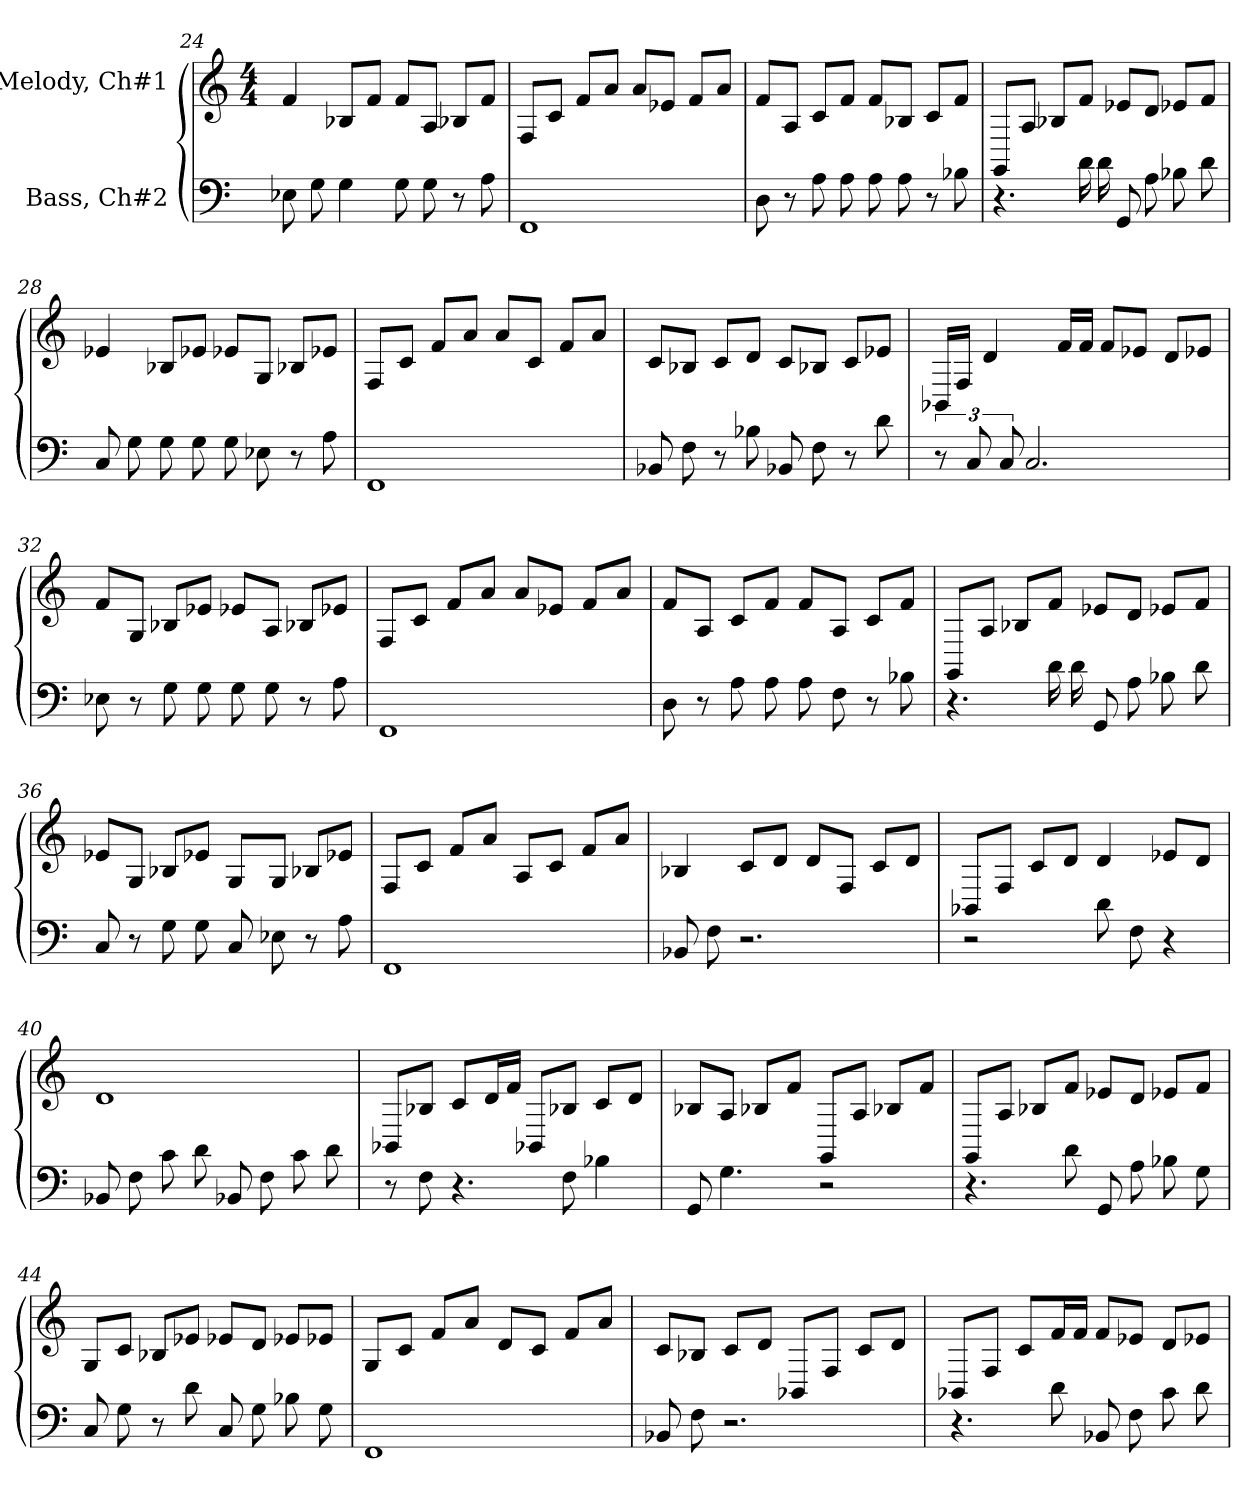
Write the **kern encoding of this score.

**kern	**kern
*part2	*part1
*staff2	*staff1
*I"Bass, Ch#2	*I"Melody, Ch#1
*clefF4	*
*	*M4/4
=24	=24
8E-X	4f
8G	.
4G	8B-XL
.	8fJ
8G	8fL
8G	8AJ
8r	8B-XL
8A	8fJ
=25	=25
1FF	8FL
.	8cJ
.	8fL
.	8aJ
.	8aL
.	8e-XJ
.	8fL
.	8aJ
=26	=26
8D	8fL
8r	8AJ
8A	8cL
8A	8fJ
8A	8fL
8A	8B-XJ
8r	8cL
8B-X	8fJ
=27	=27
4.r	8GGL
.	8AJ
.	8B-XL
16d	8fJ
16d	.
8GG	8e-XL
8A	8dJ
8B-X	8e-XL
8d	8fJ
=28	=28
8C	4e-X
8G	.
8G	8B-XL
8G	8e-XJ
8G	8e-XL
8E-X	8GJ
8r	8B-XL
8A	8e-XJ
=29	=29
1FF	8FL
.	8cJ
.	8fL
.	8aJ
.	8aL
.	8cJ
.	8fL
.	8aJ
=30	=30
8BB-X	8cL
8F	8B-XJ
8r	8cL
8B-X	8dJ
8BB-X	8cL
8F	8B-XJ
8r	8cL
8d	8e-XJ
=31	=31
12r	16BB-XLL
.	16FJJ
12C	.
.	4d
12C	.
2.C	.
.	16fLL
.	16fJJ
.	8fL
.	8e-XJ
.	8dL
.	8e-XJ
=32	=32
8E-X	8fL
8r	8GJ
8G	8B-XL
8G	8e-XJ
8G	8e-XL
8G	8AJ
8r	8B-XL
8A	8e-XJ
=33	=33
1FF	8FL
.	8cJ
.	8fL
.	8aJ
.	8aL
.	8e-XJ
.	8fL
.	8aJ
=34	=34
8D	8fL
8r	8AJ
8A	8cL
8A	8fJ
8A	8fL
8F	8AJ
8r	8cL
8B-X	8fJ
=35	=35
4.r	8GGL
.	8AJ
.	8B-XL
16d	8fJ
16d	.
8GG	8e-XL
8A	8dJ
8B-X	8e-XL
8d	8fJ
=36	=36
8C	8e-XL
8r	8GJ
8G	8B-XL
8G	8e-XJ
8C	8GL
8E-X	8GJ
8r	8B-XL
8A	8e-XJ
=37	=37
1FF	8FL
.	8cJ
.	8fL
.	8aJ
.	8AL
.	8cJ
.	8fL
.	8aJ
=38	=38
8BB-X	4B-X
8F	.
2.r	8cL
.	8dJ
.	8dL
.	8FJ
.	8cL
.	8dJ
=39	=39
2r	8BB-XL
.	8FJ
.	8cL
.	8dJ
8d	4d
8F	.
4r	8e-XL
.	8dJ
=40	=40
8BB-X	1d
8F	.
8c	.
8d	.
8BB-X	.
8F	.
8c	.
8d	.
=41	=41
8r	8BB-XL
8F	8B-XJ
4.r	8cL
.	16dL
.	16fJJ
.	8BB-XL
8F	8B-XJ
4B-X	8cL
.	8dJ
=42	=42
8GG	8B-XL
4.G	8AJ
.	8B-XL
.	8fJ
2r	8GGL
.	8AJ
.	8B-XL
.	8fJ
=43	=43
4.r	8GGL
.	8AJ
.	8B-XL
8d	8fJ
8GG	8e-XL
8A	8dJ
8B-X	8e-XL
8G	8fJ
=44	=44
8C	8GL
8G	8cJ
8r	8B-XL
8d	8e-XJ
8C	8e-XL
8G	8dJ
8B-X	8e-XL
8G	8e-XJ
=45	=45
1FF	8GL
.	8cJ
.	8fL
.	8aJ
.	8dL
.	8cJ
.	8fL
.	8aJ
=46	=46
8BB-X	8cL
8F	8B-XJ
2.r	8cL
.	8dJ
.	8BB-XL
.	8FJ
.	8cL
.	8dJ
=47	=47
4.r	8BB-XL
.	8FJ
.	8cL
8d	16fL
.	16fJJ
8BB-X	8fL
8F	8e-XJ
8c	8dL
8d	8e-XJ
=	=
*-	*-
